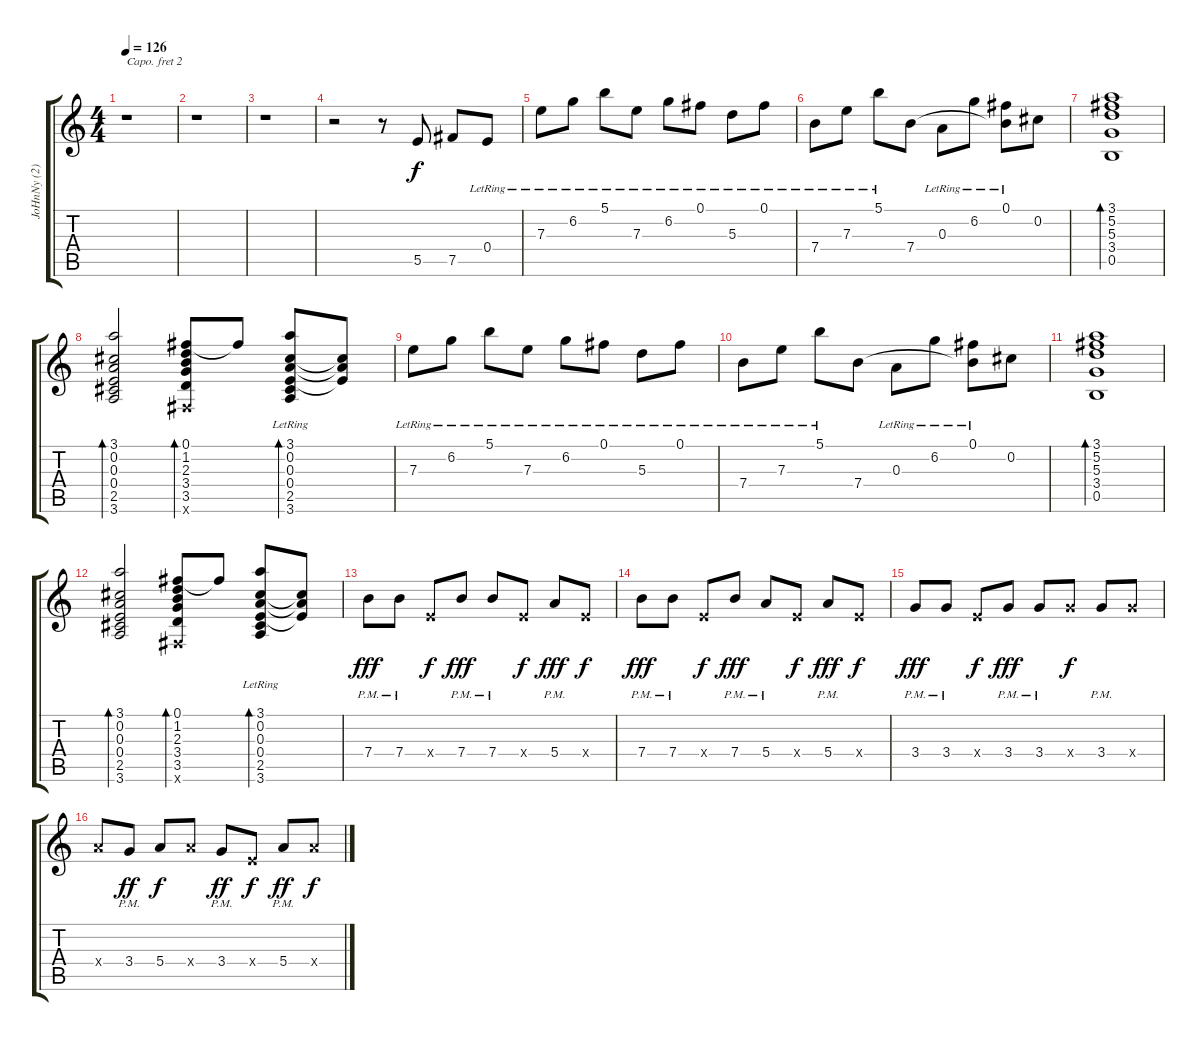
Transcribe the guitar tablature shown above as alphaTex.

\track ("JoHnNy (2)" "JoHnNy (2)") {instrument electricguitarclean}
\staff {score tabs}
\capo 2
\tuning (E4 B3 G3 D3 A2 E2) {hide}
\ts (4 4)
\tempo 126
\clef g2
\ks c
r.1{dy f} |
r.1 |
r.1 |
r.2 r.8 5.5.8{volume 8} 7.5.8 0.4{lr}.8 |
7.3{lr}.8{volume 9} 6.2{lr}.8 5.1{lr}.8 7.3{lr}.8 6.2{lr}.8 0.1{lr}.8 5.3{lr}.8 0.1{lr}.8 |
7.4{lr}.8 7.3{lr}.8 5.1{lr}.8 7.4.8 0.3{lr}.8 6.2{lr}.8 (0.1{lr} 7.4{t}).8 0.2.8 |
(3.1 5.2 5.3 3.4 0.5).1{bd 120 volume 7} |
(3.1 0.2 0.3 0.4 2.5 3.6).2{bd 120 volume 5} (0.1 1.2 2.3 3.4 3.5 0.6{x}).8{bd 60 volume 4} 0.1{t}.8 (3.1 0.2 0.3 0.4{lr} 2.5 3.6).8{bd 60} (0.2{t} 0.3{t} 0.4{t}).8 |
7.3{lr}.8{volume 9} 6.2{lr}.8 5.1{lr}.8 7.3{lr}.8 6.2{lr}.8 0.1{lr}.8 5.3{lr}.8 0.1{lr}.8 |
7.4{lr}.8 7.3{lr}.8 5.1{lr}.8 7.4.8 0.3{lr}.8 6.2{lr}.8 (0.1{lr} 7.4{t}).8 0.2.8 |
(3.1 5.2 5.3 3.4 0.5).1{bd 120 volume 7} |
(3.1 0.2 0.3 0.4 2.5 3.6).2{bd 120 volume 5} (0.1 1.2 2.3 3.4 3.5 0.6{x}).8{bd 60 volume 4} 0.1{t}.8 (3.1 0.2 0.3 0.4{lr} 2.5 3.6).8{bd 60} (0.2{t} 0.3{t} 0.4{t}).8 |
7.4{pm}.8{dy fff volume 7 instrument electricguitarclean} 7.4{pm}.8 0.4{x}.8{dy f} 7.4{pm}.8{dy fff} 7.4{pm}.8 0.4{x}.8{dy f} 5.4{pm}.8{dy fff} 0.4{x}.8{dy f} |
7.4{pm}.8{dy fff} 7.4{pm}.8 0.4{x}.8{dy f} 7.4{pm}.8{dy fff} 5.4{pm}.8 0.4{x}.8{dy f} 5.4{pm}.8{dy fff} 0.4{x}.8{dy f} |
3.4{pm}.8{dy fff} 3.4{pm}.8 0.4{x}.8{dy f} 3.4{pm}.8{dy fff} 3.4{pm}.8 3.4{x}.8{dy f} 3.4{pm}.8 3.4{x}.8 |
5.4{x}.8 3.4{pm}.8{dy ff} 5.4.8{dy f} 5.4{x}.8 3.4{pm}.8{dy ff} 0.4{x}.8{dy f} 5.4{pm}.8{dy ff} 5.4{x}.8{dy f}
